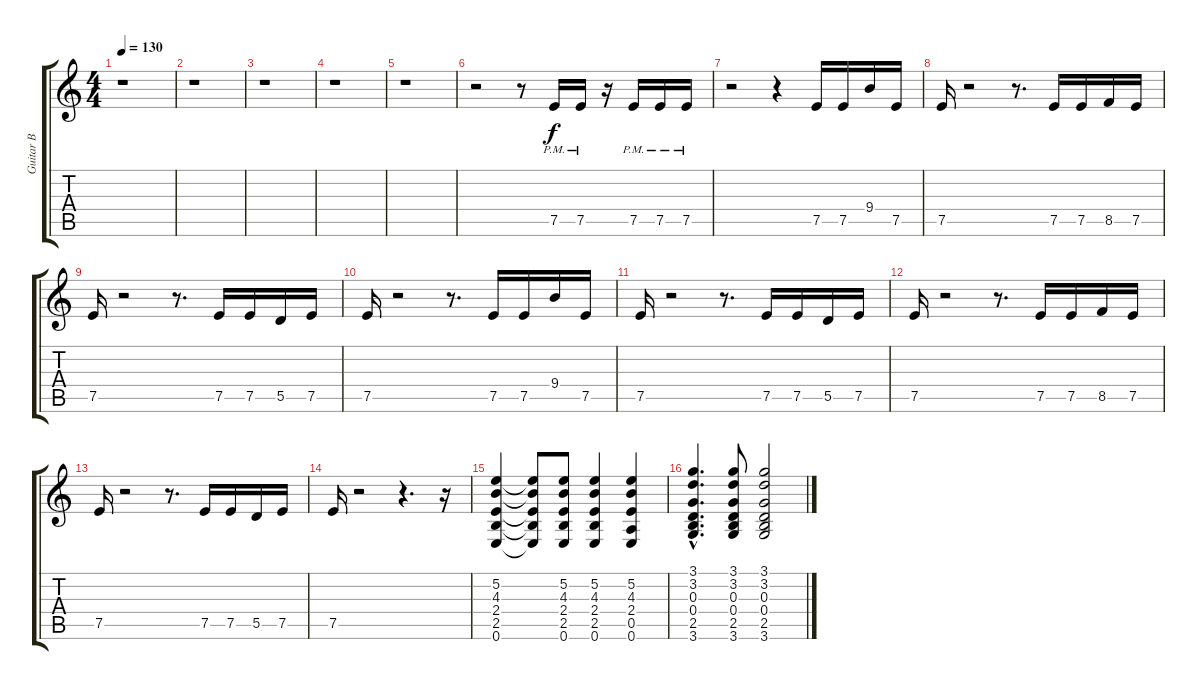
\track ("Guitar B" "Guitar B") {instrument overdrivenguitar}
\staff {score tabs}
\tuning (E4 B3 G3 D3 A2 E2) {hide}
\ts (4 4)
\tempo 130
\clef g2
\ks c
r.1{dy f instrument overdrivenguitar} |
r.1 |
r.1 |
r.1 |
r.1 |
r.2 r.8 7.5{pm}.16 7.5{pm}.16 r.16 7.5{pm}.16 7.5{pm}.16 7.5{pm}.16 |
r.2 r.4 7.5.16 7.5.16 9.4.16 7.5.16 |
7.5.16 r.2 r.8{d} 7.5.16 7.5.16 8.5.16 7.5.16 |
7.5.16 r.2 r.8{d} 7.5.16 7.5.16 5.5.16 7.5.16 |
7.5.16 r.2 r.8{d} 7.5.16 7.5.16 9.4.16 7.5.16 |
7.5.16 r.2 r.8{d} 7.5.16 7.5.16 5.5.16 7.5.16 |
7.5.16 r.2 r.8{d} 7.5.16 7.5.16 8.5.16 7.5.16 |
7.5.16 r.2 r.8{d} 7.5.16 7.5.16 5.5.16 7.5.16 |
7.5.16 r.2 r.4{d} r.16 |
(5.2 4.3 2.4 2.5 0.6).4 (5.2{t} 4.3{t} 2.4{t} 2.5{t} 0.6{t}).8 (5.2 4.3 2.4 2.5 0.6).8 (5.2 4.3 2.4 2.5 0.6).4 (5.2 4.3 2.4 0.5 0.6).4 |
(3.1{hac} 3.2{hac} 0.3{hac} 0.4{hac} 2.5{hac} 3.6{hac}).4{d} (3.1 3.2 0.3 0.4 2.5 3.6).8 (3.1 3.2 0.3 0.4 2.5 3.6).2
